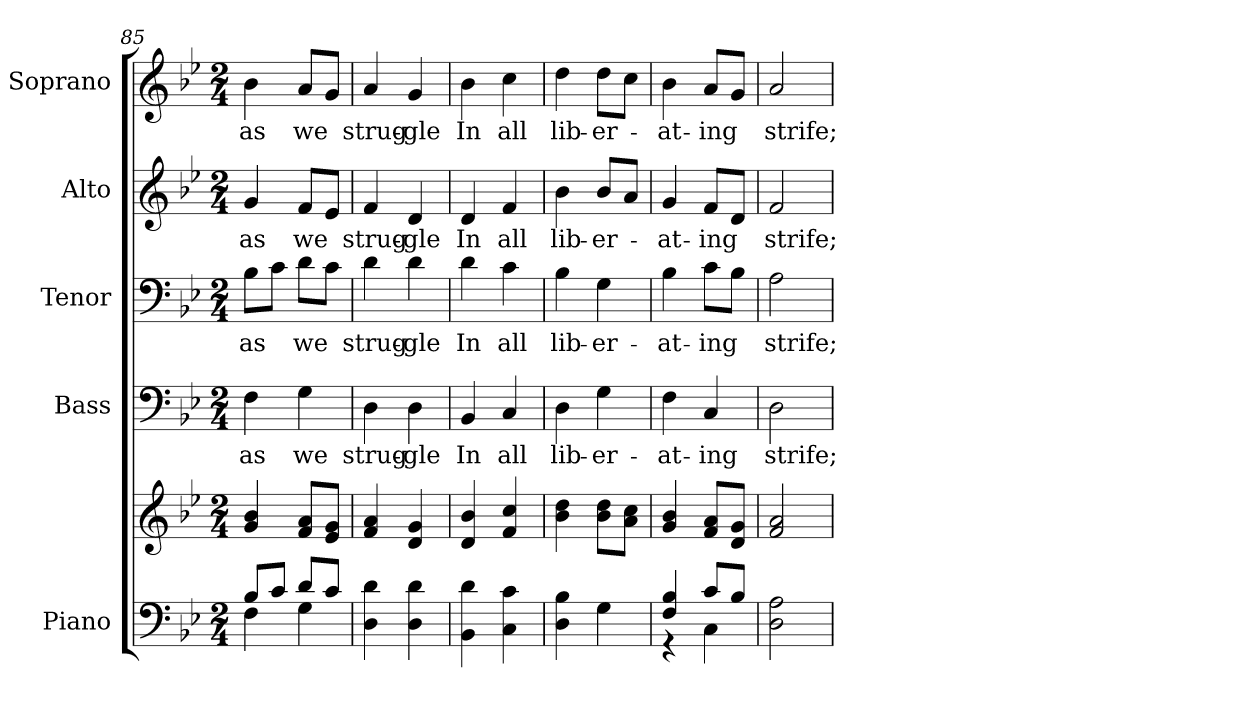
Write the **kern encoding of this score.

**kern	**kern	**kern	**text	**kern	**text	**kern	**text	**kern	**text
*part5	*part5	*part4	*part4	*part3	*part3	*part2	*part2	*part1	*part1
*staff6	*staff5	*staff4	*staff4	*staff3	*staff3	*staff2	*staff2	*staff1	*staff1
*I"Piano	*	*I"Bass	*	*I"Tenor	*	*I"Alto	*	*I"Soprano	*
*I'Pno.	*	*I'B.	*	*I'T.	*	*I'A.	*	*I'S.	*
!!LO:PB:g=z
*clefF4	*clefG2	*clefF4	*	*clefF4	*	*clefG2	*	*clefG2	*
*k[b-e-]	*k[b-e-]	*k[b-e-]	*	*k[b-e-]	*	*k[b-e-]	*	*k[b-e-]	*
*B-:	*B-:	*B-:	*	*B-:	*	*B-:	*	*B-:	*
*M2/4	*M2/4	*M2/4	*	*M2/4	*	*M2/4	*	*M2/4	*
=85	=85	=85	=85	=85	=85	=85	=85	=85	=85
*^	*	*	*	*	*	*	*	*	*
!	!	!	!	!LO:LY:b:color=#000000	!	!	!	!	!	!
!	!	!	!	!	!	!LO:LY:b:color=#000000	!	!	!	!
!	!	!	!	!	!	!	!	!LO:LY:b:color=#000000	!	!
!	!	!	!	!	!	!	!	!	!	!LO:LY:b:color=#000000
8B-i/L	4Fi\	4gi/ 4b-i	4Fi\	as	8B-i\L	as	4gi/	as	4b-i\	as
8ci/J	.	.	.	.	8ci\J	.	.	.	.	.
!	!	!	!	!LO:LY:b:color=#000000	!	!	!	!	!	!
!	!	!	!	!	!	!LO:LY:b:color=#000000	!	!	!	!
!	!	!	!	!	!	!	!	!LO:LY:b:color=#000000	!	!
!	!	!	!	!	!	!	!	!	!	!LO:LY:b:color=#000000
8di/L	4Gi\	8fi/ 8aiL	4Gi\	we	8di\L	we	8fi/L	we	8ai/L	we
8ci/J	.	8e-i/ 8giJ	.	.	8ci\J	.	8e-i/J	.	8gi/J	.
*v	*v	*	*	*	*	*	*	*	*	*
=86	=86	=86	=86	=86	=86	=86	=86	=86	=86
!	!	!	!LO:LY:b:color=#000000	!	!	!	!	!	!
!	!	!	!	!	!LO:LY:b:color=#000000	!	!	!	!
!	!	!	!	!	!	!	!LO:LY:b:color=#000000	!	!
!	!	!	!	!	!	!	!	!	!LO:LY:b:color=#000000
4Di\ 4di	4fi/ 4ai	4Di\	strug-	4di\	strug-	4fi/	strug-	4ai/	strug-
!	!	!	!LO:LY:b:color=#000000	!	!	!	!	!	!
!	!	!	!	!	!LO:LY:b:color=#000000	!	!	!	!
!	!	!	!	!	!	!	!LO:LY:b:color=#000000	!	!
!	!	!	!	!	!	!	!	!	!LO:LY:b:color=#000000
4Di\ 4di	4di/ 4gi	4Di\	-gle	4di\	-gle	4di/	-gle	4gi/	-gle
=87	=87	=87	=87	=87	=87	=87	=87	=87	=87
!	!	!	!LO:LY:b:color=#000000	!	!	!	!	!	!
!	!	!	!	!	!LO:LY:b:color=#000000	!	!	!	!
!	!	!	!	!	!	!	!LO:LY:b:color=#000000	!	!
!	!	!	!	!	!	!	!	!	!LO:LY:b:color=#000000
4BB-i\ 4di	4di/ 4b-i	4BB-i/	In	4di\	In	4di/	In	4b-i\	In
!	!	!	!LO:LY:b:color=#000000	!	!	!	!	!	!
!	!	!	!	!	!LO:LY:b:color=#000000	!	!	!	!
!	!	!	!	!	!	!	!LO:LY:b:color=#000000	!	!
!	!	!	!	!	!	!	!	!	!LO:LY:b:color=#000000
4Ci\ 4ci	4fi/ 4cci	4Ci/	all	4ci\	all	4fi/	all	4cci\	all
=88	=88	=88	=88	=88	=88	=88	=88	=88	=88
!	!	!	!LO:LY:b:color=#000000	!	!	!	!	!	!
!	!	!	!	!	!LO:LY:b:color=#000000	!	!	!	!
!	!	!	!	!	!	!	!LO:LY:b:color=#000000	!	!
!	!	!	!	!	!	!	!	!	!LO:LY:b:color=#000000
4Di\ 4B-i	4b-i\ 4ddi	4Di\	lib-	4B-i\	lib-	4b-i\	lib-	4ddi\	lib-
!	!	!	!LO:LY:b:color=#000000	!	!	!	!	!	!
!	!	!	!	!	!LO:LY:b:color=#000000	!	!	!	!
!	!	!	!	!	!	!	!LO:LY:b:color=#000000	!	!
!	!	!	!	!	!	!	!	!	!LO:LY:b:color=#000000
4Gi\	8b-i\ 8ddiL	4Gi\	-er-	4Gi\	-er-	8b-i/L	-er-	8ddi\L	-er-
.	8ai\ 8cciJ	.	.	.	.	8ai/J	.	8cci\J	.
!!LO:PB:g=z
=89	=89	=89	=89	=89	=89	=89	=89	=89	=89
*^	*	*	*	*	*	*	*	*	*
!	!	!	!	!LO:LY:b:color=#000000	!	!	!	!	!	!
!	!	!	!	!	!	!LO:LY:b:color=#000000	!	!	!	!
!	!	!	!	!	!	!	!	!LO:LY:b:color=#000000	!	!
!	!	!	!	!	!	!	!	!	!	!LO:LY:b:color=#000000
4Fi/ 4B-i	4r	4gi/ 4b-i	4Fi\	-at-	4B-i\	-at-	4gi/	-at-	4b-i\	-at-
!	!	!	!	!LO:LY:b:color=#000000	!	!	!	!	!	!
!	!	!	!	!	!	!LO:LY:b:color=#000000	!	!	!	!
!	!	!	!	!	!	!	!	!LO:LY:b:color=#000000	!	!
!	!	!	!	!	!	!	!	!	!	!LO:LY:b:color=#000000
8ci/L	4Ci\	8fi/ 8aiL	4Ci/	-ing	8ci\L	-ing	8fi/L	-ing	8ai/L	-ing
8B-i/J	.	8di/ 8giJ	.	.	8B-i\J	.	8di/J	.	8gi/J	.
*v	*v	*	*	*	*	*	*	*	*	*
=90	=90	=90	=90	=90	=90	=90	=90	=90	=90
!	!	!	!LO:LY:b:color=#000000	!	!	!	!	!	!
!	!	!	!	!	!LO:LY:b:color=#000000	!	!	!	!
!	!	!	!	!	!	!	!LO:LY:b:color=#000000	!	!
!	!	!	!	!	!	!	!	!	!LO:LY:b:color=#000000
2Di\ 2Ai	2fi/ 2ai	2Di\	strife;	2Ai\	strife;	2fi/	strife;	2ai/	strife;
=	=	=	=	=	=	=	=	=	=
*-	*-	*-	*-	*-	*-	*-	*-	*-	*-
